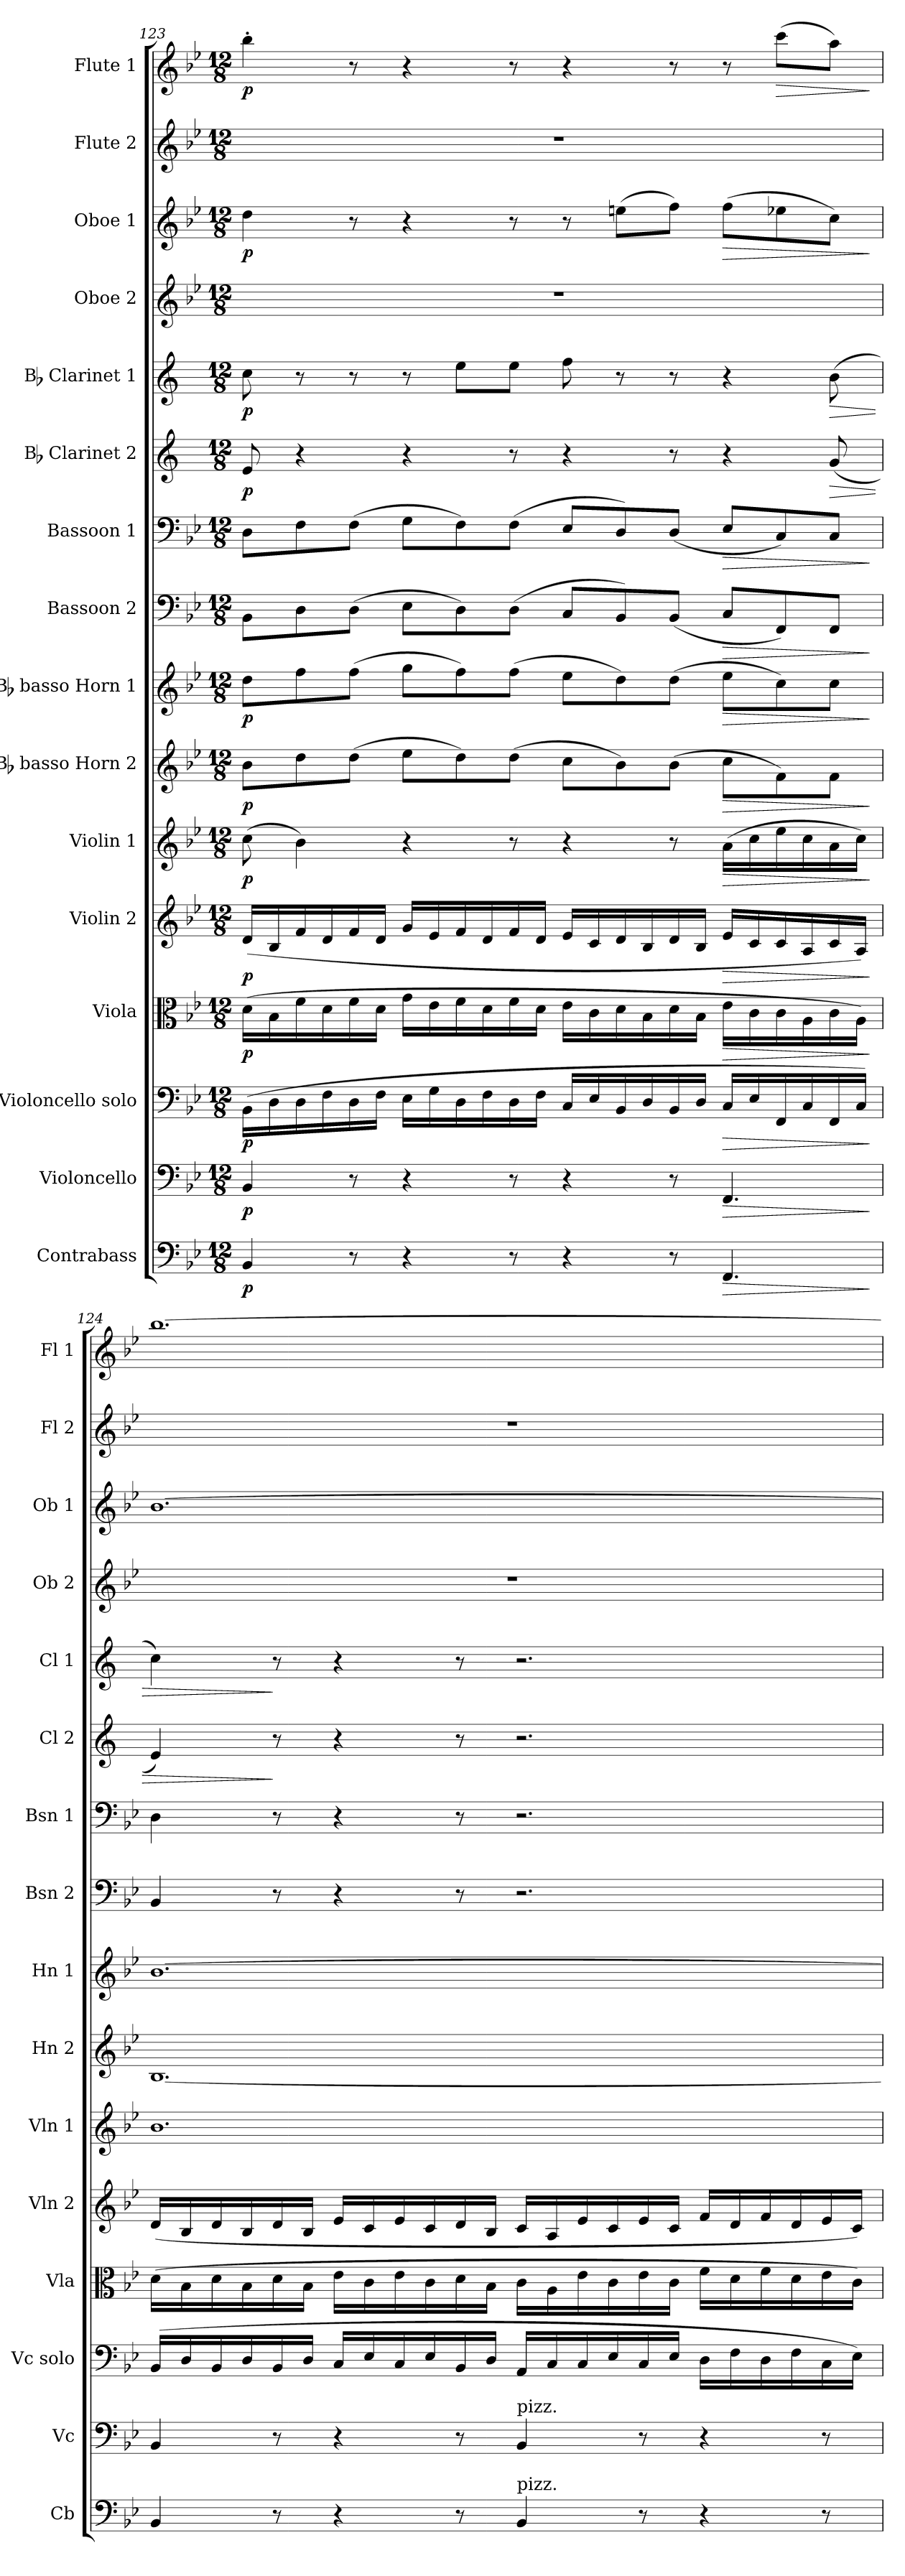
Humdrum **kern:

**kern	**dynam	**kern	**dynam	**kern	**dynam	**kern	**dynam	**kern	**dynam	**kern	**dynam	**kern	**dynam	**kern	**dynam	**kern	**dynam	**kern	**dynam	**kern	**dynam	**kern	**dynam	**kern	**kern	**dynam	**kern	**kern	**dynam
*part16	*part16	*part15	*part15	*part14	*part14	*part13	*part13	*part12	*part12	*part11	*part11	*part10	*part10	*part9	*part9	*part8	*part8	*part7	*part7	*part6	*part6	*part5	*part5	*part4	*part3	*part3	*part2	*part1	*part1
*staff16	*staff16	*staff15	*staff15	*staff14	*staff14	*staff13	*staff13	*staff12	*staff12	*staff11	*staff11	*staff10	*staff10	*staff9	*staff9	*staff8	*staff8	*staff7	*staff7	*staff6	*staff6	*staff5	*staff5	*staff4	*staff3	*staff3	*staff2	*staff1	*staff1
*I"Contrabass	*	*I"Violoncello	*	*I"Violoncello solo	*	*I"Viola	*	*I"Violin 2	*	*I"Violin 1	*	*I"Bb basso Horn 2	*	*I"Bb basso Horn 1	*	*I"Bassoon 2	*	*I"Bassoon 1	*	*I"Bb Clarinet 2	*	*I"Bb Clarinet 1	*	*I"Oboe 2	*I"Oboe 1	*	*I"Flute 2	*I"Flute 1	*
*I'Cb	*	*I'Vc	*	*I'Vc solo	*	*I'Vla	*	*I'Vln 2	*	*I'Vln 1	*	*I'Hn 2	*	*I'Hn 1	*	*I'Bsn 2	*	*I'Bsn 1	*	*I'Cl 2	*	*I'Cl 1	*	*I'Ob 2	*I'Ob 1	*	*I'Fl 2	*I'Fl 1	*
*clefF4	*	*clefF4	*	*clefF4	*	*clefC3	*	*clefG2	*	*clefG2	*	*clefG2	*	*clefG2	*	*clefF4	*	*clefF4	*	*clefG2	*	*clefG2	*	*clefG2	*clefG2	*	*clefG2	*clefG2	*
*ITrd7c12	*	*	*	*	*	*	*	*	*	*	*	*ITrd8c14	*	*ITrd8c14	*	*	*	*	*	*ITrd1c2	*	*ITrd1c2	*	*	*	*	*	*	*
*k[b-e-]	*	*k[b-e-]	*	*k[b-e-]	*	*k[b-e-]	*	*k[b-e-]	*	*k[b-e-]	*	*k[b-e-]	*	*k[b-e-]	*	*k[b-e-]	*	*k[b-e-]	*	*k[b-e-]	*	*k[b-e-]	*	*k[b-e-]	*k[b-e-]	*	*k[b-e-]	*k[b-e-]	*
*M12/8	*	*M12/8	*	*M12/8	*	*M12/8	*	*M12/8	*	*M12/8	*	*M12/8	*	*M12/8	*	*M12/8	*	*M12/8	*	*M12/8	*	*M12/8	*	*M12/8	*M12/8	*	*M12/8	*M12/8	*
=123	=123	=123	=123	=123	=123	=123	=123	=123	=123	=123	=123	=123	=123	=123	=123	=123	=123	=123	=123	=123	=123	=123	=123	=123	=123	=123	=123	=123	=123
!	!LO:DY:b	!	!LO:DY:b	!	!LO:DY:b	!	!LO:DY:b	!	!LO:DY:b	!	!LO:DY:b	!	!LO:DY:b	!	!LO:DY:b	!	!	!	!	!	!LO:DY:b	!	!LO:DY:b	!	!	!LO:DY:b	!	!	!LO:DY:b
4BBB-/	p	4BB-/	p	(16BB-\LL	p	(16d\LL	p	(16d/LL	p	(8cc\	p	8B-\L	p	8d\L	p	8BB-\L	.	8D\L	.	8d/	p	8b-\	p	1.r	4dd\	p	1.r	4bb-'\	p
.	.	.	.	16D\	.	16B-\	.	16B-/	.	.	.	.	.	.	.	.	.	.	.	.	.	.	.	.	.	.	.	.	.
.	.	.	.	16D\	.	16f\	.	16f/	.	4b-\)	.	8d\	.	8f\	.	8D\	.	8F\	.	4r	.	8r	.	.	.	.	.	.	.
.	.	.	.	16F\	.	16d\	.	16d/	.	.	.	.	.	.	.	.	.	.	.	.	.	.	.	.	.	.	.	.	.
8r	.	8r	.	16D\	.	16f\	.	16f/	.	.	.	(8d\J	.	(8f\J	.	(8D\J	.	(8F\J	.	.	.	8r	.	.	8r	.	.	8r	.
.	.	.	.	16F\JJ	.	16d\JJ	.	16d/JJ	.	.	.	.	.	.	.	.	.	.	.	.	.	.	.	.	.	.	.	.	.
4r	.	4r	.	16E-\LL	.	16g\LL	.	16g/LL	.	4r	.	8e-\L	.	8g\L	.	8E-\L	.	8G\L	.	4r	.	8r	.	.	4r	.	.	4r	.
.	.	.	.	16G\	.	16e-\	.	16e-/	.	.	.	.	.	.	.	.	.	.	.	.	.	.	.	.	.	.	.	.	.
.	.	.	.	16D\	.	16f\	.	16f/	.	.	.	8d\)	.	8f\)	.	8D\)	.	8F\)	.	.	.	8dd\L	.	.	.	.	.	.	.
.	.	.	.	16F\	.	16d\	.	16d/	.	.	.	.	.	.	.	.	.	.	.	.	.	.	.	.	.	.	.	.	.
8r	.	8r	.	16D\	.	16f\	.	16f/	.	8r	.	(8d\J	.	(8f\J	.	(8D\J	.	(8F\J	.	8r	.	8dd\J	.	.	8r	.	.	8r	.
.	.	.	.	16F\JJ	.	16d\JJ	.	16d/JJ	.	.	.	.	.	.	.	.	.	.	.	.	.	.	.	.	.	.	.	.	.
4r	.	4r	.	16C/LL	.	16e-\LL	.	16e-/LL	.	4r	.	8c\L	.	8e-\L	.	8C/L	.	8E-/L	.	4r	.	8ee-\	.	.	8r	.	.	4r	.
.	.	.	.	16E-/	.	16c\	.	16c/	.	.	.	.	.	.	.	.	.	.	.	.	.	.	.	.	.	.	.	.	.
.	.	.	.	16BB-/	.	16d\	.	16d/	.	.	.	8B-\)	.	8d\)	.	8BB-/)	.	8D/)	.	.	.	8r	.	.	(8een\L	.	.	.	.
.	.	.	.	16D/	.	16B-\	.	16B-/	.	.	.	.	.	.	.	.	.	.	.	.	.	.	.	.	.	.	.	.	.
8r	.	8r	.	16BB-/	.	16d\	.	16d/	.	8r	.	(8B-\J	.	(8d\J	.	(8BB-/J	.	(8D/J	.	8r	.	8r	.	.	8ff\J)	.	.	8r	.
.	.	.	.	16D/JJ	.	16B-\JJ	.	16B-/JJ	.	.	.	.	.	.	.	.	.	.	.	.	.	.	.	.	.	.	.	.	.
!	!LO:HP:b	!	!LO:HP:b	!	!LO:HP:b	!	!LO:HP:b	!	!LO:HP:b	!	!LO:HP:b	!	!LO:HP:b	!	!LO:HP:b	!	!LO:HP:b	!	!LO:HP:b	!	!	!	!	!	!	!LO:HP:b	!	!	!
4.FFF/	>	4.FF/	>	16C/LL	>	16e-\LL	>	16e-/LL	>	(16a\LL	>	8c\L	>	8e-\L	>	8C/L	>	8E-/L	>	4r	.	4r	.	.	(8ff\L	>	.	8r	.
.	.	.	.	16E-/	.	16c\	.	16c/	.	16cc\	.	.	.	.	.	.	.	.	.	.	.	.	.	.	.	.	.	.	.
!	!	!	!	!	!	!	!	!	!	!	!	!	!	!	!	!	!	!	!	!	!	!	!	!	!	!	!	!	!LO:HP:b
.	.	.	.	16FF/	.	16c\	.	16c/	.	16ee-\	.	8F\)	.	8c\)	.	8FF/)	.	8C/)	.	.	.	.	.	.	8ee-X\	.	.	(8ccc\L	>
.	.	.	.	16C/	.	16A\	.	16A/	.	16cc\	.	.	.	.	.	.	.	.	.	.	.	.	.	.	.	.	.	.	.
!	!	!	!	!	!	!	!	!	!	!	!	!	!	!	!	!	!	!	!	!	!LO:HP:b	!	!LO:HP:b	!	!	!	!	!	!
.	.	.	.	16FF/	.	16c\	.	16c/	.	16a\	.	8F\J	.	8c\J	.	8FF/J	.	8C/J	.	(8f/	>	(8a\	>	.	8cc\J)	.	.	8aa\J)	.
.	.	.	.	16C/JJ)	.	16A\JJ)	.	16A/JJ)	.	16cc\JJ)	.	.	.	.	.	.	.	.	.	.	.	.	.	.	.	.	.	.	.
.	]	.	]	.	]	.	]	.	]	.	]	.	]	.	]	.	]	.	]	.	.	.	.	.	.	]	.	.	]
!!LO:PB:g=z
=124	=124	=124	=124	=124	=124	=124	=124	=124	=124	=124	=124	=124	=124	=124	=124	=124	=124	=124	=124	=124	=124	=124	=124	=124	=124	=124	=124	=124	=124
4BBB-/	.	4BB-/	.	(16BB-/LL	.	(16d\LL	.	(16d/LL	.	1.b-	.	[1.BB-	.	[1.B-	.	4BB-/	.	4D\	.	4d/)	.	4b-\)	.	1.r	[1.b-	.	1.r	[1.bb-	.
.	.	.	.	16D/	.	16B-\	.	16B-/	.	.	.	.	.	.	.	.	.	.	.	.	.	.	.	.	.	.	.	.	.
.	.	.	.	16BB-/	.	16d\	.	16d/	.	.	.	.	.	.	.	.	.	.	.	.	.	.	.	.	.	.	.	.	.
.	.	.	.	16D/	.	16B-\	.	16B-/	.	.	.	.	.	.	.	.	.	.	.	.	.	.	.	.	.	.	.	.	.
8r	.	8r	.	16BB-/	.	16d\	.	16d/	.	.	.	.	.	.	.	8r	.	8r	.	8r	]	8r	]	.	.	.	.	.	.
.	.	.	.	16D/JJ	.	16B-\JJ	.	16B-/JJ	.	.	.	.	.	.	.	.	.	.	.	.	.	.	.	.	.	.	.	.	.
4r	.	4r	.	16C/LL	.	16e-\LL	.	16e-/LL	.	.	.	.	.	.	.	4r	.	4r	.	4r	.	4r	.	.	.	.	.	.	.
.	.	.	.	16E-/	.	16c\	.	16c/	.	.	.	.	.	.	.	.	.	.	.	.	.	.	.	.	.	.	.	.	.
.	.	.	.	16C/	.	16e-\	.	16e-/	.	.	.	.	.	.	.	.	.	.	.	.	.	.	.	.	.	.	.	.	.
.	.	.	.	16E-/	.	16c\	.	16c/	.	.	.	.	.	.	.	.	.	.	.	.	.	.	.	.	.	.	.	.	.
8r	.	8r	.	16BB-/	.	16d\	.	16d/	.	.	.	.	.	.	.	8r	.	8r	.	8r	.	8r	.	.	.	.	.	.	.
.	.	.	.	16D/JJ	.	16B-\JJ	.	16B-/JJ	.	.	.	.	.	.	.	.	.	.	.	.	.	.	.	.	.	.	.	.	.
!	!	!LO:TX:a:t=pizz.	!	!	!	!	!	!	!	!	!	!	!	!	!	!	!	!	!	!	!	!	!	!	!	!	!	!	!
!LO:TX:a:t=pizz.	!	!	!	!	!	!	!	!	!	!	!	!	!	!	!	!	!	!	!	!	!	!	!	!	!	!	!	!	!
4BBB-/	.	4BB-/	.	16AA/LL	.	16c\LL	.	16c/LL	.	.	.	.	.	.	.	2.r	.	2.r	.	2.r	.	2.r	.	.	.	.	.	.	.
.	.	.	.	16C/	.	16A\	.	16A/	.	.	.	.	.	.	.	.	.	.	.	.	.	.	.	.	.	.	.	.	.
.	.	.	.	16C/	.	16e-\	.	16e-/	.	.	.	.	.	.	.	.	.	.	.	.	.	.	.	.	.	.	.	.	.
.	.	.	.	16E-/	.	16c\	.	16c/	.	.	.	.	.	.	.	.	.	.	.	.	.	.	.	.	.	.	.	.	.
8r	.	8r	.	16C/	.	16e-\	.	16e-/	.	.	.	.	.	.	.	.	.	.	.	.	.	.	.	.	.	.	.	.	.
.	.	.	.	16E-/JJ	.	16c\JJ	.	16c/JJ	.	.	.	.	.	.	.	.	.	.	.	.	.	.	.	.	.	.	.	.	.
4r	.	4r	.	16D\LL	.	16f\LL	.	16f/LL	.	.	.	.	.	.	.	.	.	.	.	.	.	.	.	.	.	.	.	.	.
.	.	.	.	16F\	.	16d\	.	16d/	.	.	.	.	.	.	.	.	.	.	.	.	.	.	.	.	.	.	.	.	.
.	.	.	.	16D\	.	16f\	.	16f/	.	.	.	.	.	.	.	.	.	.	.	.	.	.	.	.	.	.	.	.	.
.	.	.	.	16F\	.	16d\	.	16d/	.	.	.	.	.	.	.	.	.	.	.	.	.	.	.	.	.	.	.	.	.
8r	.	8r	.	16C\	.	16e-\	.	16e-/	.	.	.	.	.	.	.	.	.	.	.	.	.	.	.	.	.	.	.	.	.
.	.	.	.	16E-\JJ)	.	16c\JJ)	.	16c/JJ)	.	.	.	.	.	.	.	.	.	.	.	.	.	.	.	.	.	.	.	.	.
=	=	=	=	=	=	=	=	=	=	=	=	=	=	=	=	=	=	=	=	=	=	=	=	=	=	=	=	=	=
*-	*-	*-	*-	*-	*-	*-	*-	*-	*-	*-	*-	*-	*-	*-	*-	*-	*-	*-	*-	*-	*-	*-	*-	*-	*-	*-	*-	*-	*-
